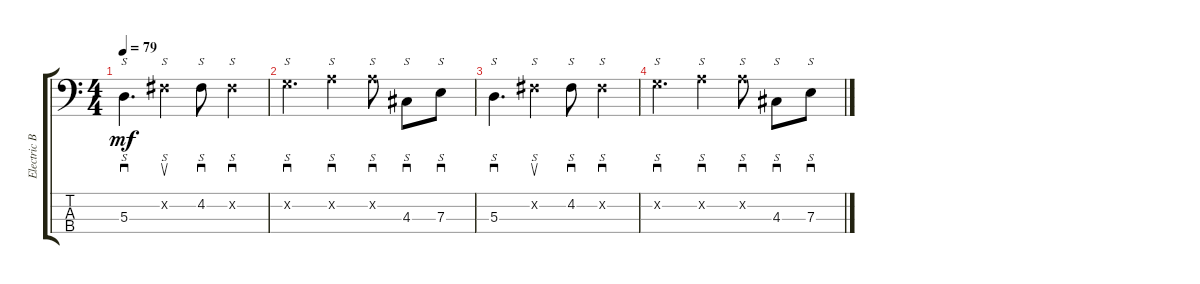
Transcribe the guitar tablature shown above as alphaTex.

\track ("Electric Bass" "Electric B") {instrument electricbassfinger}
\staff {score tabs}
\tuning (G2 D2 A1 E1) {hide}
\ts (4 4)
\tempo 79
\clef f4
\ks c
5.3.4{s d sd dy mf instrument electricbassfinger} 4.2{x}.4{s su} 4.2.8{s sd} 4.2{x}.4{s sd} |
5.2{x}.4{s d sd} 7.2{x}.4{s sd} 7.2{x}.8{s sd} 4.3.8{s sd} 7.3.8{s sd} |
5.3.4{s d sd} 4.2{x}.4{s su} 4.2.8{s sd} 4.2{x}.4{s sd} |
5.2{x}.4{s d sd} 7.2{x}.4{s sd} 7.2{x}.8{s sd} 4.3.8{s sd} 7.3.8{s sd}
